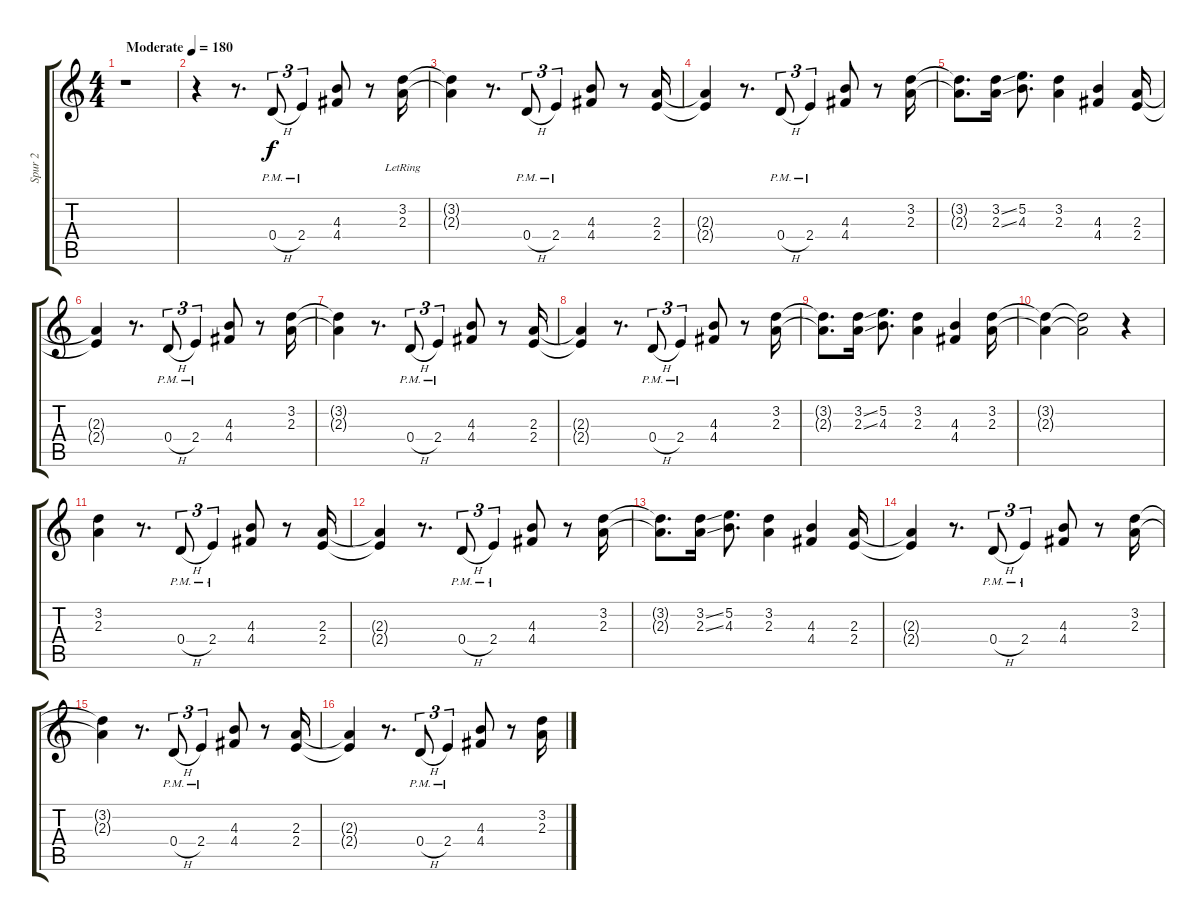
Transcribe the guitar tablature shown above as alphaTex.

\track ("Spur 2" "Spur 2") {instrument acousticguitarsteel}
\staff {score tabs}
\tuning (E4 B3 G3 D3 A2 E2) {hide}
\ts (4 4)
\tempo (180 "Moderate")
\clef g2
\ks c
r.1{dy f instrument acousticguitarsteel} |
r.4 r.8{d} 0.4{h pm}.8{tu (3 2)} 2.4{pm}.4{tu (3 2)} (4.3 4.4).8 r.8 (3.2{lr} 2.3{lr}).16 |
(3.2{t} 2.3{t}).4 r.8{d} 0.4{h pm}.8{tu (3 2)} 2.4{pm}.4{tu (3 2)} (4.3 4.4).8 r.8 (2.3 2.4).16 |
(2.3{t} 2.4{t}).4 r.8{d} 0.4{h pm}.8{tu (3 2)} 2.4{pm}.4{tu (3 2)} (4.3 4.4).8 r.8 (3.2 2.3).16 |
(3.2{t} 2.3{t}).8{d} (3.2{ss} 2.3{ss}).16 (5.2 4.3).8{d} (3.2 2.3).4 (4.3 4.4).4 (2.3 2.4).16 |
(2.3{t} 2.4{t}).4 r.8{d} 0.4{h pm}.8{tu (3 2)} 2.4{pm}.4{tu (3 2)} (4.3 4.4).8 r.8 (3.2 2.3).16 |
(3.2{t} 2.3{t}).4 r.8{d} 0.4{h pm}.8{tu (3 2)} 2.4{pm}.4{tu (3 2)} (4.3 4.4).8 r.8 (2.3 2.4).16 |
(2.3{t} 2.4{t}).4 r.8{d} 0.4{h pm}.8{tu (3 2)} 2.4{pm}.4{tu (3 2)} (4.3 4.4).8 r.8 (3.2 2.3).16 |
(3.2{t} 2.3{t}).8{d} (3.2{ss} 2.3{ss}).16 (5.2 4.3).8{d} (3.2 2.3).4 (4.3 4.4).4 (3.2 2.3).16 |
(3.2{t} 2.3{t}).4 (3.2{t} 2.3{t}).2 r.4 |
(3.2 2.3).4 r.8{d} 0.4{h pm}.8{tu (3 2)} 2.4{pm}.4{tu (3 2)} (4.3 4.4).8 r.8 (2.3 2.4).16 |
(2.3{t} 2.4{t}).4 r.8{d} 0.4{h pm}.8{tu (3 2)} 2.4{pm}.4{tu (3 2)} (4.3 4.4).8 r.8 (3.2 2.3).16 |
(3.2{t} 2.3{t}).8{d} (3.2{ss} 2.3{ss}).16 (5.2 4.3).8{d} (3.2 2.3).4 (4.3 4.4).4 (2.3 2.4).16 |
(2.3{t} 2.4{t}).4 r.8{d} 0.4{h pm}.8{tu (3 2)} 2.4{pm}.4{tu (3 2)} (4.3 4.4).8 r.8 (3.2 2.3).16 |
(3.2{t} 2.3{t}).4 r.8{d} 0.4{h pm}.8{tu (3 2)} 2.4{pm}.4{tu (3 2)} (4.3 4.4).8 r.8 (2.3 2.4).16 |
(2.3{t} 2.4{t}).4 r.8{d} 0.4{h pm}.8{tu (3 2)} 2.4{pm}.4{tu (3 2)} (4.3 4.4).8 r.8 (3.2 2.3).16
